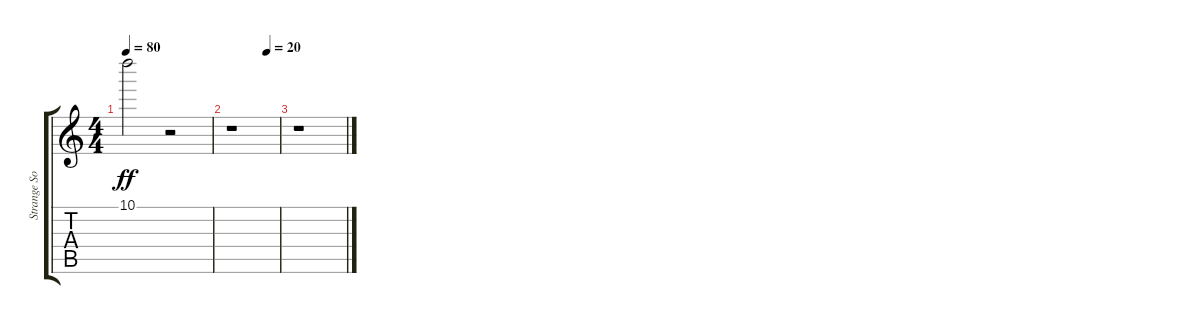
\track ("Strange Sound" "Strange So") {instrument vibraphone}
\staff {score tabs}
\tuning (E6 B5 G5 D5 A4 E4) {hide}
\ts (4 4)
\tempo 80
\clef g2
\ks c
10.1.2{dy ff} r.2 |
\tempo (20 0.75)
r.1 |
r.1
